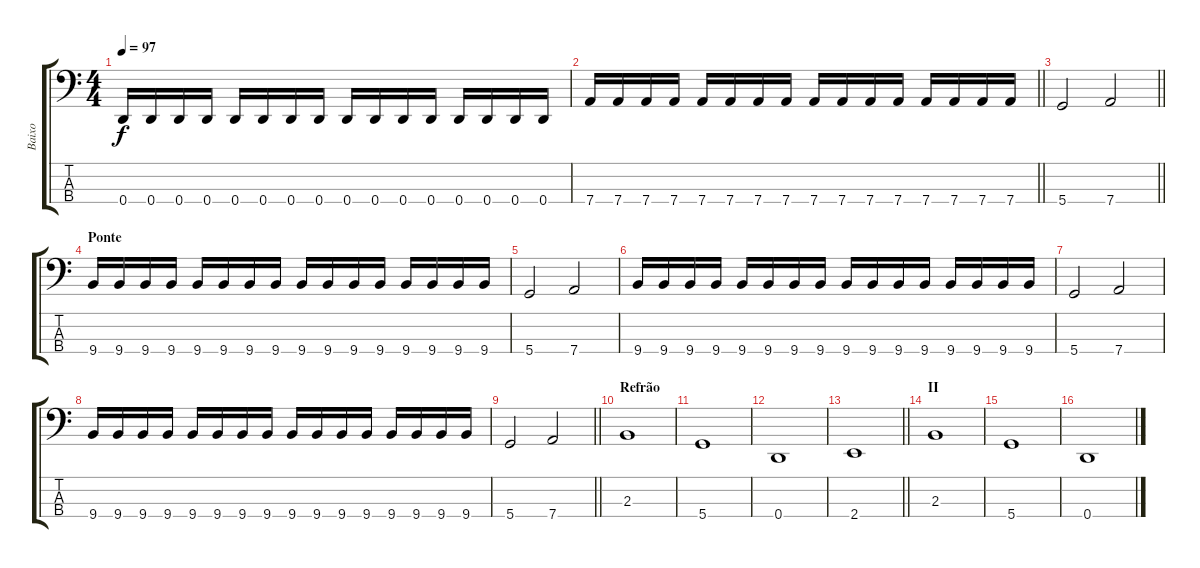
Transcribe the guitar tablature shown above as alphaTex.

\track ("Baixo" "Baixo") {instrument electricbasspick}
\staff {score tabs}
\tuning (G2 D2 A1 D1) {hide}
\ts (4 4)
\tempo 97
\clef f4
\ks c
0.4.16{dy f} 0.4.16 0.4.16 0.4.16 0.4.16 0.4.16 0.4.16 0.4.16 0.4.16 0.4.16 0.4.16 0.4.16 0.4.16 0.4.16 0.4.16 0.4.16 |
\barLineRight lightlight
7.4.16 7.4.16 7.4.16 7.4.16 7.4.16 7.4.16 7.4.16 7.4.16 7.4.16 7.4.16 7.4.16 7.4.16 7.4.16 7.4.16 7.4.16 7.4.16 |
\barLineRight lightlight
5.4.2 7.4.2 |
\section ("" "Ponte")
9.4.16 9.4.16 9.4.16 9.4.16 9.4.16 9.4.16 9.4.16 9.4.16 9.4.16 9.4.16 9.4.16 9.4.16 9.4.16 9.4.16 9.4.16 9.4.16 |
5.4.2 7.4.2 |
9.4.16 9.4.16 9.4.16 9.4.16 9.4.16 9.4.16 9.4.16 9.4.16 9.4.16 9.4.16 9.4.16 9.4.16 9.4.16 9.4.16 9.4.16 9.4.16 |
5.4.2 7.4.2 |
9.4.16 9.4.16 9.4.16 9.4.16 9.4.16 9.4.16 9.4.16 9.4.16 9.4.16 9.4.16 9.4.16 9.4.16 9.4.16 9.4.16 9.4.16 9.4.16 |
\barLineRight lightlight
5.4.2 7.4.2 |
\section ("" "Refrão")
2.3.1 |
5.4.1 |
0.4.1 |
\barLineRight lightlight
2.4.1 |
\section ("" "II")
2.3.1 |
5.4.1 |
0.4.1
